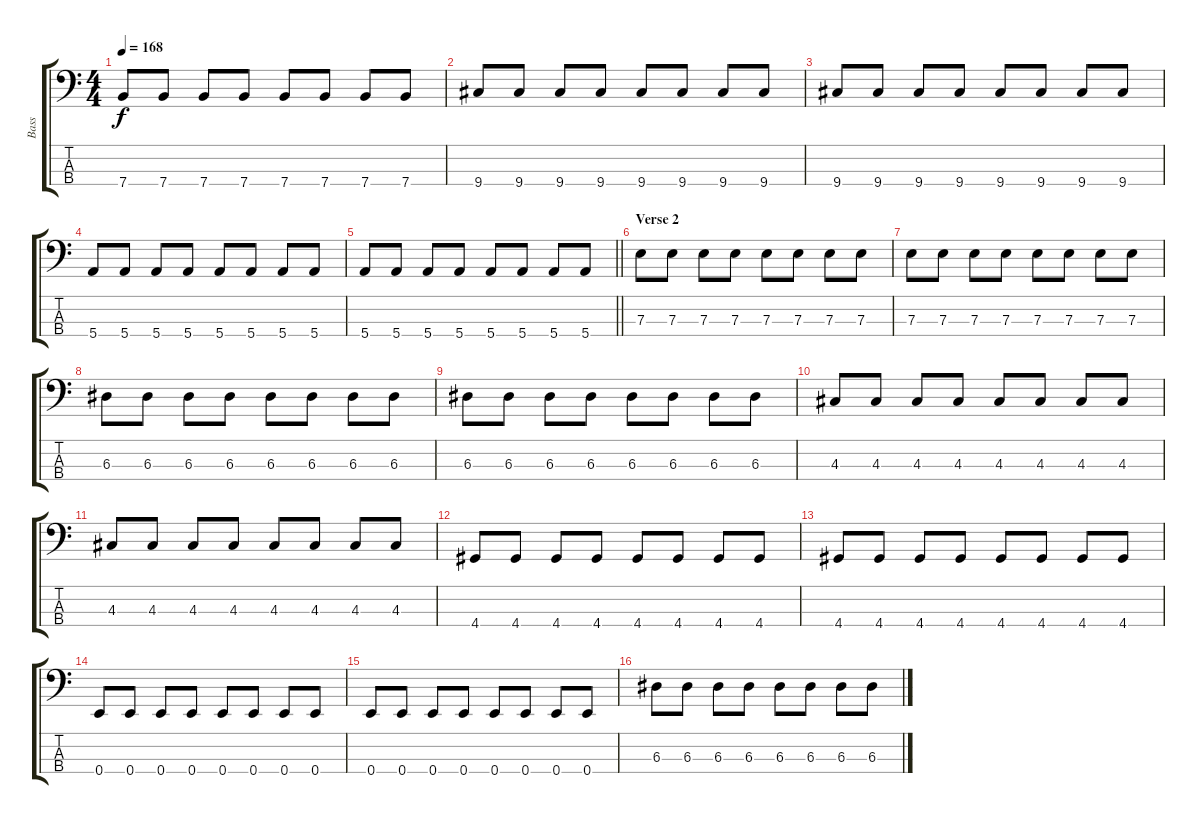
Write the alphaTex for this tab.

\track ("Bass" "Bass") {instrument electricbassfinger}
\staff {score tabs}
\tuning (G2 D2 A1 E1) {hide}
\ts (4 4)
\tempo 168
\clef f4
\ks c
7.4.8{dy f} 7.4.8 7.4.8 7.4.8 7.4.8 7.4.8 7.4.8 7.4.8 |
9.4.8 9.4.8 9.4.8 9.4.8 9.4.8 9.4.8 9.4.8 9.4.8 |
9.4.8 9.4.8 9.4.8 9.4.8 9.4.8 9.4.8 9.4.8 9.4.8 |
5.4.8 5.4.8 5.4.8 5.4.8 5.4.8 5.4.8 5.4.8 5.4.8 |
\barLineRight lightlight
5.4.8 5.4.8 5.4.8 5.4.8 5.4.8 5.4.8 5.4.8 5.4.8 |
\section ("" "Verse 2")
7.3.8 7.3.8 7.3.8 7.3.8 7.3.8 7.3.8 7.3.8 7.3.8 |
7.3.8 7.3.8 7.3.8 7.3.8 7.3.8 7.3.8 7.3.8 7.3.8 |
6.3.8 6.3.8 6.3.8 6.3.8 6.3.8 6.3.8 6.3.8 6.3.8 |
6.3.8 6.3.8 6.3.8 6.3.8 6.3.8 6.3.8 6.3.8 6.3.8 |
4.3.8 4.3.8 4.3.8 4.3.8 4.3.8 4.3.8 4.3.8 4.3.8 |
4.3.8 4.3.8 4.3.8 4.3.8 4.3.8 4.3.8 4.3.8 4.3.8 |
4.4.8 4.4.8 4.4.8 4.4.8 4.4.8 4.4.8 4.4.8 4.4.8 |
4.4.8 4.4.8 4.4.8 4.4.8 4.4.8 4.4.8 4.4.8 4.4.8 |
0.4.8 0.4.8 0.4.8 0.4.8 0.4.8 0.4.8 0.4.8 0.4.8 |
0.4.8 0.4.8 0.4.8 0.4.8 0.4.8 0.4.8 0.4.8 0.4.8 |
6.3.8 6.3.8 6.3.8 6.3.8 6.3.8 6.3.8 6.3.8 6.3.8
